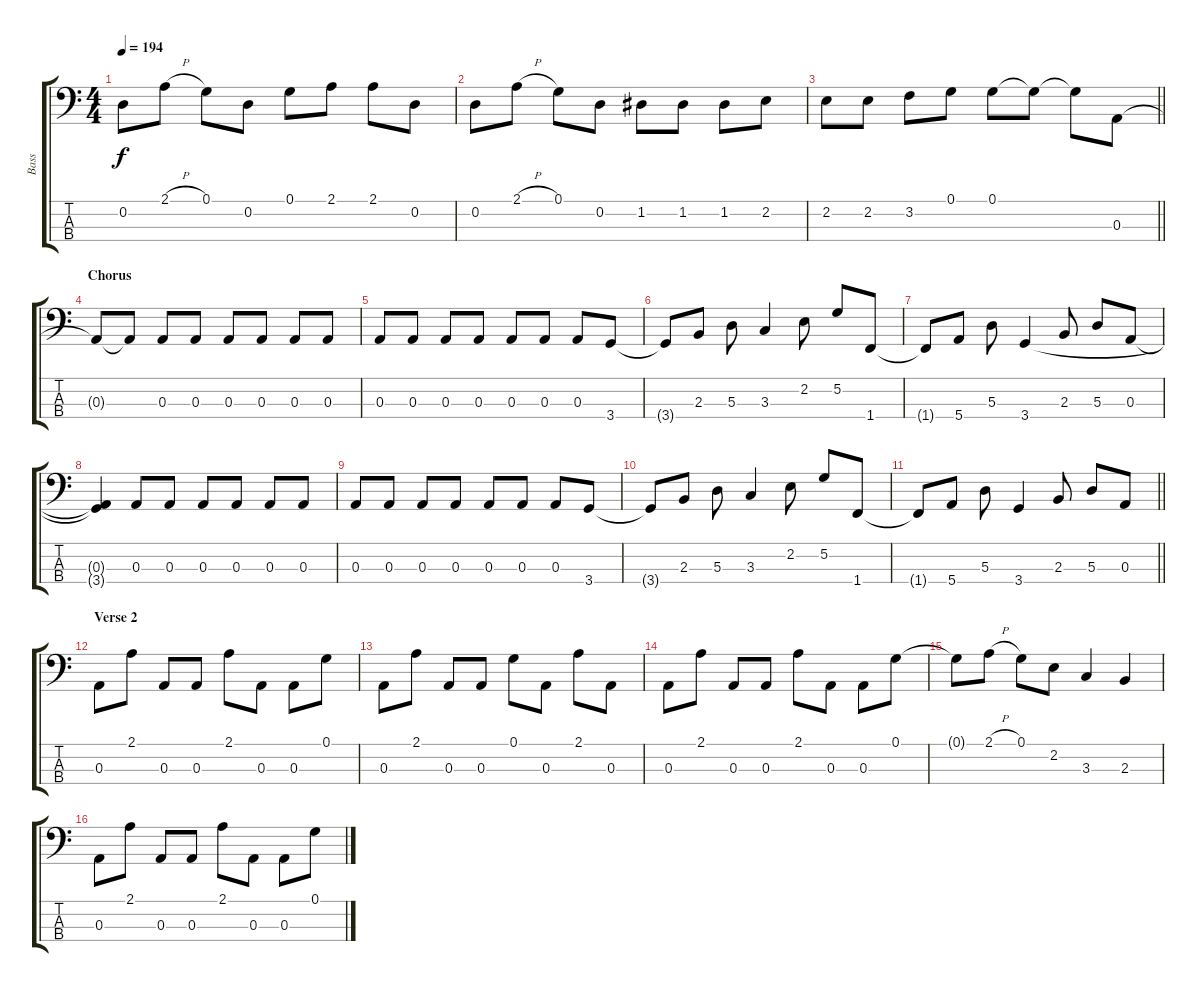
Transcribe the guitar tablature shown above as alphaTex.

\track ("Bass" "Bass") {instrument electricbassfinger}
\staff {score tabs}
\tuning (G2 D2 A1 E1) {hide}
\ts (4 4)
\tempo 194
\clef f4
\ks c
0.2.8{dy f} 2.1{h}.8 0.1.8 0.2.8 0.1.8 2.1.8 2.1.8 0.2.8 |
0.2.8 2.1{h}.8 0.1.8 0.2.8 1.2.8 1.2.8 1.2.8 2.2.8 |
\barLineRight lightlight
2.2.8 2.2.8 3.2.8 0.1.8 0.1.8 0.1{t}.8 0.1{t}.8 0.3.8 |
\section ("" "Chorus")
0.3{t}.8 0.3{t}.8 0.3.8 0.3.8 0.3.8 0.3.8 0.3.8 0.3.8 |
0.3.8 0.3.8 0.3.8 0.3.8 0.3.8 0.3.8 0.3.8 3.4.8 |
3.4{t}.8 2.3.8 5.3.8 3.3.4 2.2.8 5.2.8 1.4.8 |
1.4{t}.8 5.4.8 5.3.8 3.4.4 2.3.8 5.3.8 0.3.8 |
(0.3{t} 3.4{t}).4 0.3.8 0.3.8 0.3.8 0.3.8 0.3.8 0.3.8 |
0.3.8 0.3.8 0.3.8 0.3.8 0.3.8 0.3.8 0.3.8 3.4.8 |
3.4{t}.8 2.3.8 5.3.8 3.3.4 2.2.8 5.2.8 1.4.8 |
\barLineRight lightlight
1.4{t}.8 5.4.8 5.3.8 3.4.4 2.3.8 5.3.8 0.3.8 |
\section ("" "Verse 2")
0.3.8 2.1.8 0.3.8 0.3.8 2.1.8 0.3.8 0.3.8 0.1.8 |
0.3.8 2.1.8 0.3.8 0.3.8 0.1.8 0.3.8 2.1.8 0.3.8 |
0.3.8 2.1.8 0.3.8 0.3.8 2.1.8 0.3.8 0.3.8 0.1.8 |
0.1{t}.8 2.1{h}.8 0.1.8 2.2.8 3.3.4 2.3.4 |
0.3.8 2.1.8 0.3.8 0.3.8 2.1.8 0.3.8 0.3.8 0.1.8
